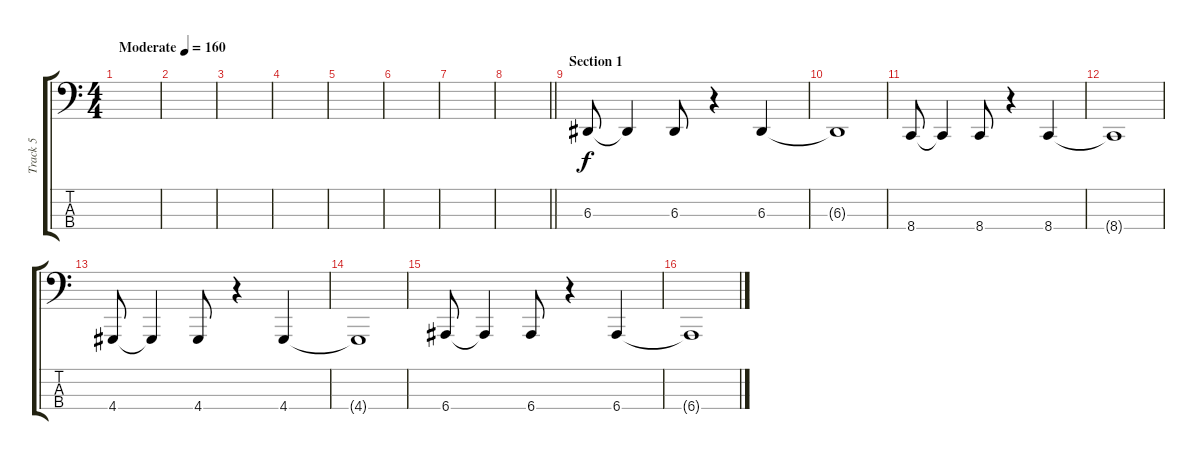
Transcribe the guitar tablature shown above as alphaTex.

\track ("Track 5" "Track 5") {instrument lead1square}
\staff {score tabs}
\tuning (G2 D2 A1 E1) {hide}
\ts (4 4)
\tempo (160 "Moderate")
\clef f4
\ks c
|
|
|
|
|
|
|
\barLineRight lightlight
|
\section ("" "Section 1")
6.3.8 6.3{t}.4 6.3.8 r.4 6.3.4 |
6.3{t}.1 |
8.4.8 8.4{t}.4 8.4.8 r.4 8.4.4 |
8.4{t}.1 |
4.4.8 4.4{t}.4 4.4.8 r.4 4.4.4 |
4.4{t}.1 |
6.4.8 6.4{t}.4 6.4.8 r.4 6.4.4 |
6.4{t}.1
